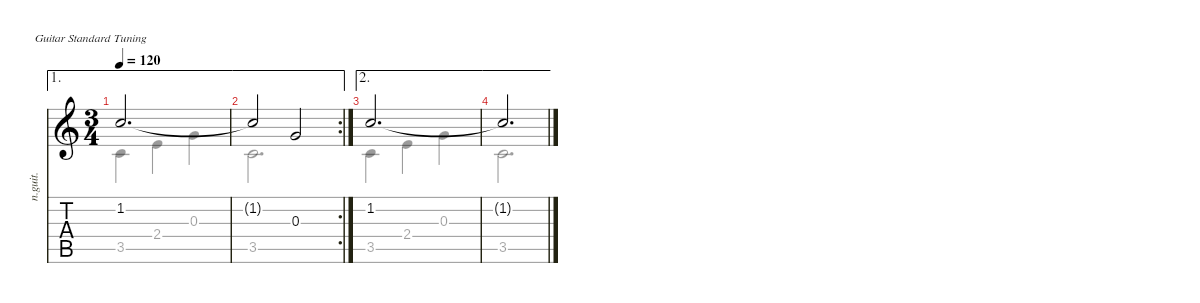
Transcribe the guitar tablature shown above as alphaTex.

\defaultSystemsLayout 4
\hideDynamics
\bracketExtendMode nobrackets
\chordDiagramsInScore
\track ("Nylon Guitar" "n.guit.") {instrument acousticguitarnylon}
\staff {score tabs}
\tuning (E4 B3 G3 D3 A2 E2)
\voice
\ae 1
\ts (3 4)
\tempo 120
\clef g2
\ks c
1.2.2{d dy mf beam Up} |
\ae 1
\rc 2
1.2{t}.2{beam Up} 0.3.2{beam Up} |
\ae 2
1.2.2{d beam Up} |
\ae 2
1.2{t}.2{d beam Up}
\voice
\clef g2
\ottava regular
\simile none
\ks c
3.5.4{dy mf beam Down} 2.4.4{beam Down} 0.3.4{beam Down} |
3.5.2{d beam Down} |
3.5.4{beam Down} 2.4.4{beam Down} 0.3.4{beam Down} |
3.5.2{d beam Down}
